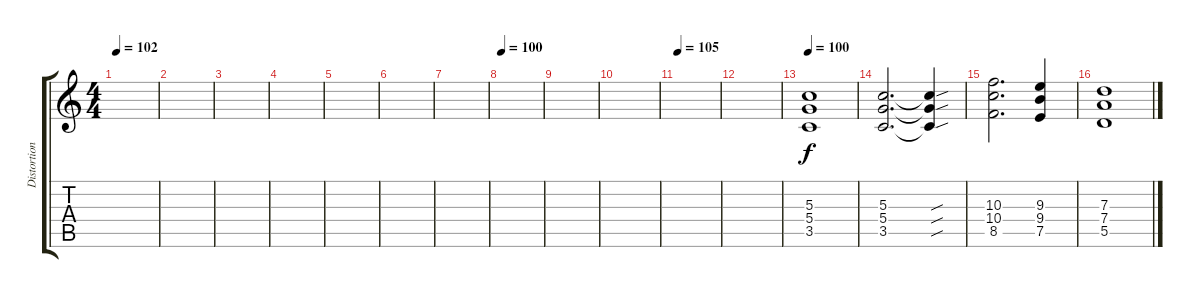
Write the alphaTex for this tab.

\track ("Distortion Rythym" "Distortion") {instrument distortionguitar}
\staff {score tabs}
\tuning (E4 B3 G3 D3 A2 E2) {hide}
\ts (4 4)
\tempo 102
\clef g2
\ks c
|
|
|
|
|
|
|
\tempo 100
|
|
|
\tempo 105
|
|
\tempo 100
(5.3 5.4 3.5).1 |
(5.3 5.4 3.5).2{d} (5.3{sou t} 5.4{sou t} 3.5{sou t}).4 |
(10.3 10.4 8.5).2{d} (9.3 9.4 7.5).4 |
(7.3 7.4 5.5).1
